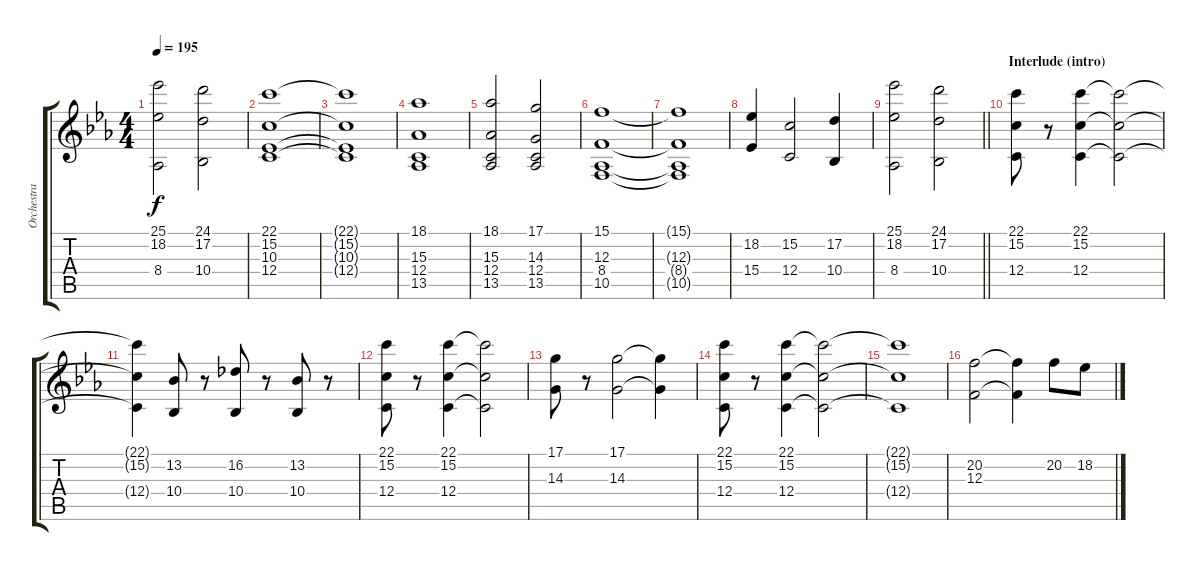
\track ("Orchestra" "Orchestra") {instrument stringensemble1}
\staff {score tabs}
\tuning (D4 A3 F3 C3 G2 C2) {hide}
\ts (4 4)
\tempo 195
\clef g2
\ks cminor
(25.1 18.2 8.4).2{dy f} (24.1 17.2 10.4).2 |
(22.1 15.2 10.3 12.4).1 |
(22.1{t} 15.2{t} 10.3{t} 12.4{t}).1 |
(18.1 15.3 12.4 13.5).1 |
(18.1 15.3 12.4 13.5).2 (17.1 14.3 12.4 13.5).2 |
(15.1 12.3 8.4 10.5).1 |
(15.1{t} 12.3{t} 8.4{t} 10.5{t}).1 |
(18.2 15.4).4 (15.2 12.4).2 (17.2 10.4).4 |
\barLineRight lightlight
(25.1 18.2 8.4).2 (24.1 17.2 10.4).2 |
\section ("" "Interlude (intro)")
(22.1 15.2 12.4).8 r.8 (22.1 15.2 12.4).4 (22.1{t} 15.2{t} 12.4{t}).2 |
(22.1{t} 15.2{t} 12.4{t}).4 (13.2 10.4).8 r.8 (16.2 10.4).8 r.8 (13.2 10.4).8 r.8 |
(22.1 15.2 12.4).8 r.8 (22.1 15.2 12.4).4 (22.1{t} 15.2{t} 12.4{t}).2 |
(17.1 14.3).8 r.8 (17.1 14.3).2 (17.1{t} 14.3{t}).4 |
(22.1 15.2 12.4).8 r.8 (22.1 15.2 12.4).4 (22.1{t} 15.2{t} 12.4{t}).2 |
(22.1{t} 15.2{t} 12.4{t}).1 |
(20.2 12.3).2 (20.2{t} 12.3{t}).4 20.2.8 18.2.8
